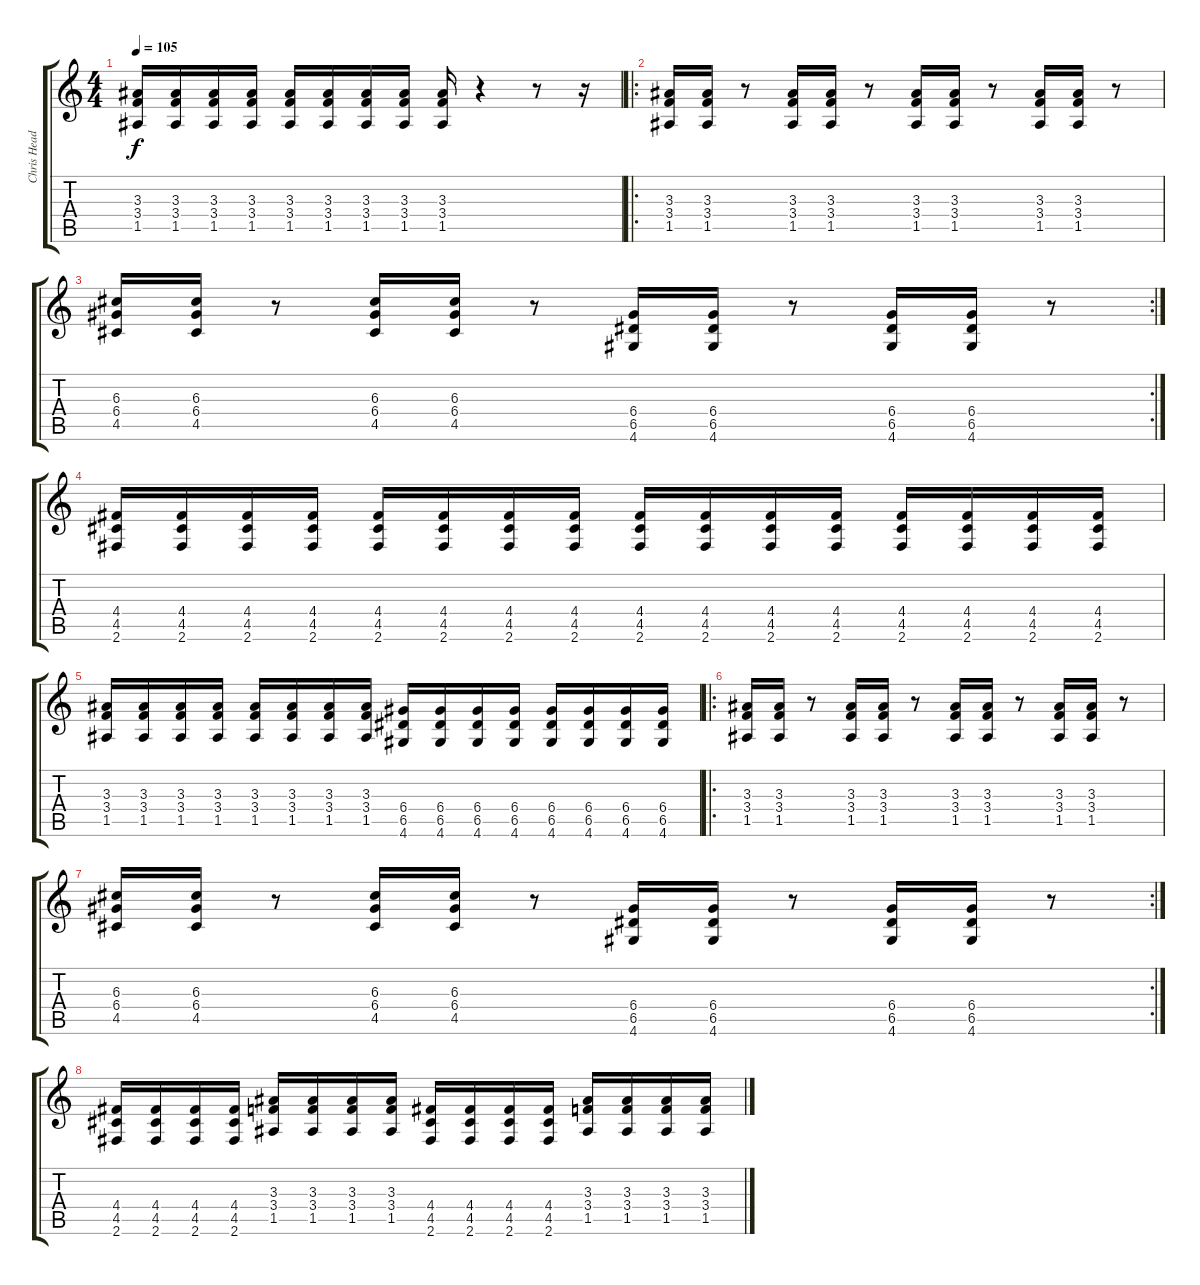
\track ("Chris Head" "Chris Head") {instrument distortionguitar}
\staff {score tabs}
\tuning (E4 B3 G3 D3 A2 E2) {hide}
\ts (4 4)
\tempo 105
\clef g2
\ks c
(3.3 3.4 1.5).16{dy f} (3.3 3.4 1.5).16 (3.3 3.4 1.5).16 (3.3 3.4 1.5).16 (3.3 3.4 1.5).16 (3.3 3.4 1.5).16 (3.3 3.4 1.5).16 (3.3 3.4 1.5).16 (3.3 3.4 1.5).16 r.4 r.8 r.16 |
\ro
(3.3 3.4 1.5).16 (3.3 3.4 1.5).16 r.8 (3.3 3.4 1.5).16 (3.3 3.4 1.5).16 r.8 (3.3 3.4 1.5).16 (3.3 3.4 1.5).16 r.8 (3.3 3.4 1.5).16 (3.3 3.4 1.5).16 r.8 |
\rc 2
(6.3 6.4 4.5).16 (6.3 6.4 4.5).16 r.8 (6.3 6.4 4.5).16 (6.3 6.4 4.5).16 r.8 (6.4 6.5 4.6).16 (6.4 6.5 4.6).16 r.8 (6.4 6.5 4.6).16 (6.4 6.5 4.6).16 r.8 |
(4.4 4.5 2.6).16 (4.4 4.5 2.6).16 (4.4 4.5 2.6).16 (4.4 4.5 2.6).16 (4.4 4.5 2.6).16 (4.4 4.5 2.6).16 (4.4 4.5 2.6).16 (4.4 4.5 2.6).16 (4.4 4.5 2.6).16 (4.4 4.5 2.6).16 (4.4 4.5 2.6).16 (4.4 4.5 2.6).16 (4.4 4.5 2.6).16 (4.4 4.5 2.6).16 (4.4 4.5 2.6).16 (4.4 4.5 2.6).16 |
(3.3 3.4 1.5).16 (3.3 3.4 1.5).16 (3.3 3.4 1.5).16 (3.3 3.4 1.5).16 (3.3 3.4 1.5).16 (3.3 3.4 1.5).16 (3.3 3.4 1.5).16 (3.3 3.4 1.5).16 (6.4 6.5 4.6).16 (6.4 6.5 4.6).16 (6.4 6.5 4.6).16 (6.4 6.5 4.6).16 (6.4 6.5 4.6).16 (6.4 6.5 4.6).16 (6.4 6.5 4.6).16 (6.4 6.5 4.6).16 |
\ro
(3.3 3.4 1.5).16 (3.3 3.4 1.5).16 r.8 (3.3 3.4 1.5).16 (3.3 3.4 1.5).16 r.8 (3.3 3.4 1.5).16 (3.3 3.4 1.5).16 r.8 (3.3 3.4 1.5).16 (3.3 3.4 1.5).16 r.8 |
\rc 2
(6.3 6.4 4.5).16 (6.3 6.4 4.5).16 r.8 (6.3 6.4 4.5).16 (6.3 6.4 4.5).16 r.8 (6.4 6.5 4.6).16 (6.4 6.5 4.6).16 r.8 (6.4 6.5 4.6).16 (6.4 6.5 4.6).16 r.8 |
(4.4 4.5 2.6).16 (4.4 4.5 2.6).16 (4.4 4.5 2.6).16 (4.4 4.5 2.6).16 (3.3 3.4 1.5).16 (3.3 3.4 1.5).16 (3.3 3.4 1.5).16 (3.3 3.4 1.5).16 (4.4 4.5 2.6).16 (4.4 4.5 2.6).16 (4.4 4.5 2.6).16 (4.4 4.5 2.6).16 (3.3 3.4 1.5).16 (3.3 3.4 1.5).16 (3.3 3.4 1.5).16 (3.3 3.4 1.5).16
